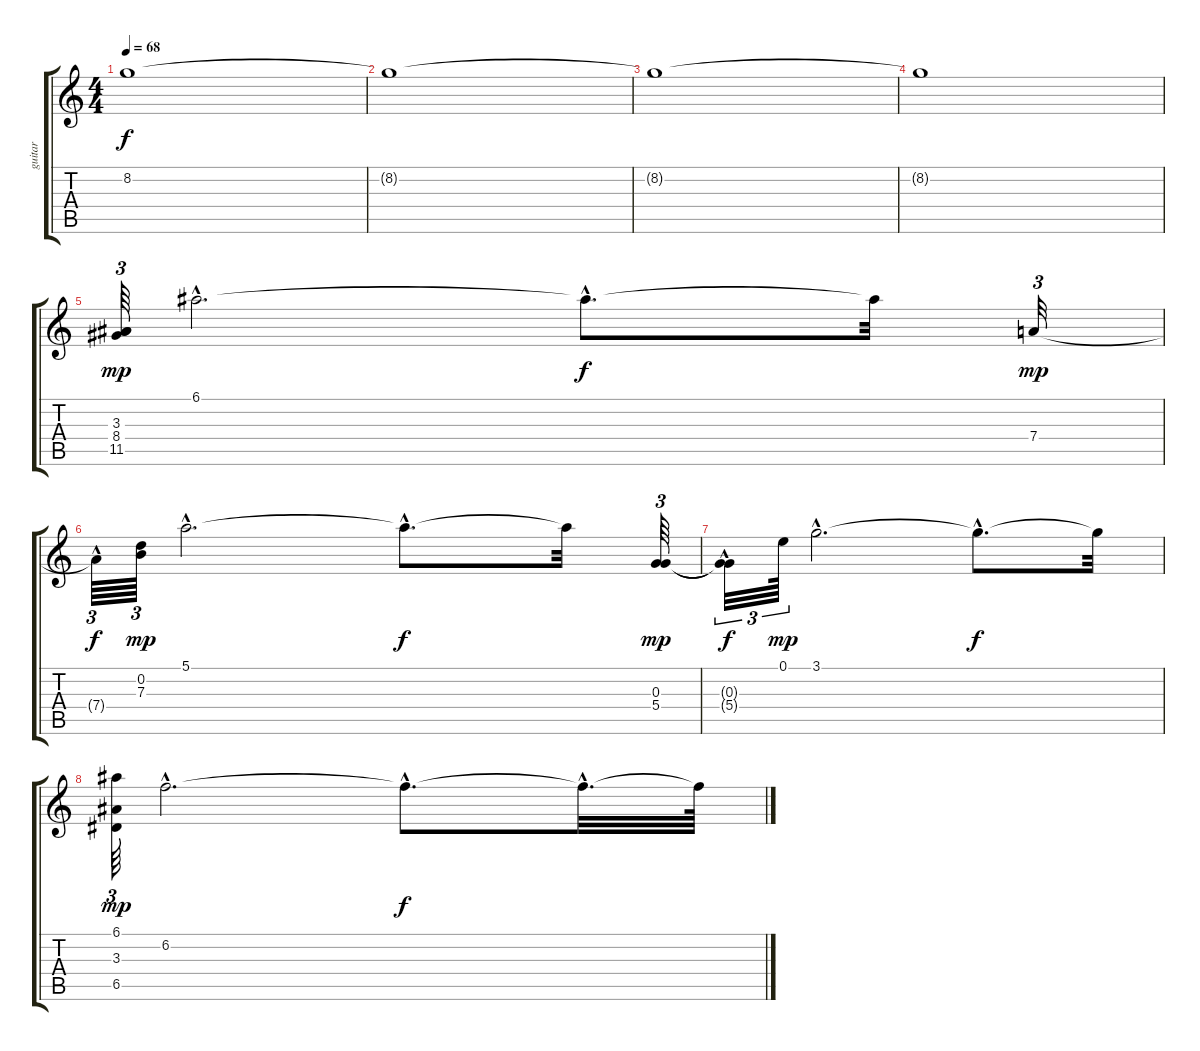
\track ("guitar" "guitar") {instrument electricguitarclean}
\staff {score tabs}
\tuning (E4 B3 G3 D3 A2 E2) {hide}
\ts (4 4)
\tempo 68
\clef g2
\ks c
8.2{t}.1{dy f} |
8.2{t}.1 |
8.2{t}.1 |
8.2{t}.1 |
(3.3 8.4 11.5).64{tu (3 2) dy mp} 6.1{hac}.2{d} 6.1{hac t}.8{d dy f} 6.1{t}.32 7.4.32{tu (3 2) dy mp} |
7.4{hac t}.64{tu (3 2) dy f} (0.2 7.3).64{tu (3 2) dy mp} 5.1{hac}.2{d} 5.1{hac t}.8{d dy f} 5.1{t}.32 (0.3 5.4).64{tu (3 2) dy mp} |
(0.3{hac t} 5.4{hac t}).32{tu (3 2) dy f} 0.1.64{tu (3 2) dy mp} 3.1{hac}.2{d} 3.1{hac t}.8{d dy f} 3.1{t}.32 |
(6.1 3.3 6.5).64{tu (3 2) dy mp} 6.2{hac}.2{d} 6.2{hac t}.8{d dy f} 6.2{hac t}.32{d} 6.2{t}.64
